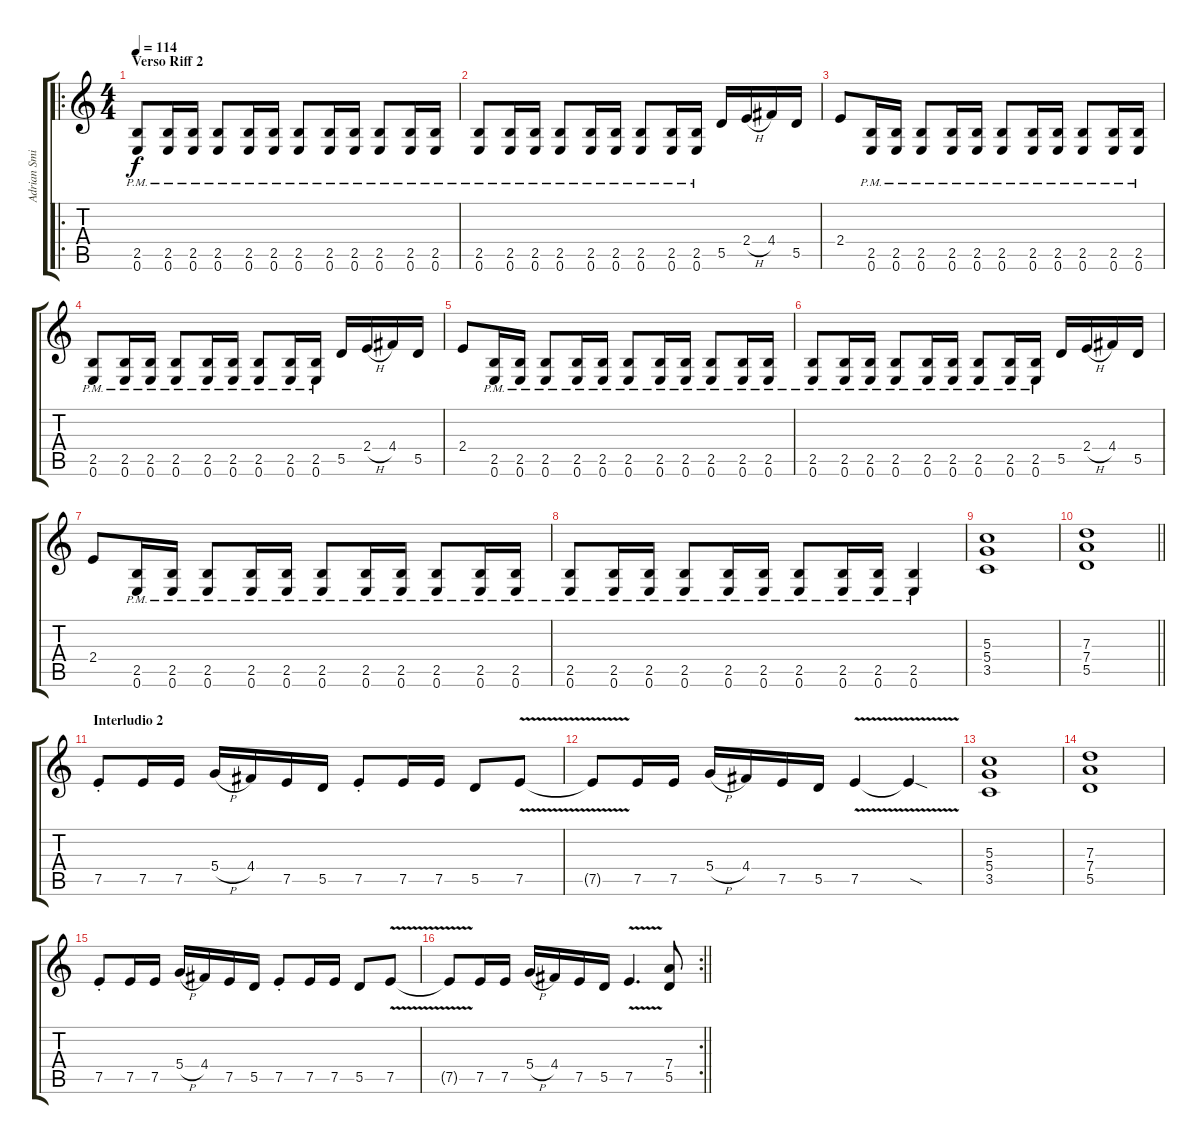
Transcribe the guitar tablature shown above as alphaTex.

\track ("Adrian Smith" "Adrian Smi") {instrument overdrivenguitar}
\staff {score tabs}
\tuning (E4 B3 G3 D3 A2 E2) {hide}
\ro
\ts (4 4)
\section ("" "Verso Riff 2")
\tempo 114
\clef g2
\ks c
(2.5{pm} 0.6{pm}).8{dy f} (2.5{pm} 0.6{pm}).16 (2.5{pm} 0.6{pm}).16 (2.5{pm} 0.6{pm}).8 (2.5{pm} 0.6{pm}).16 (2.5{pm} 0.6{pm}).16 (2.5{pm} 0.6{pm}).8 (2.5{pm} 0.6{pm}).16 (2.5{pm} 0.6{pm}).16 (2.5{pm} 0.6{pm}).8 (2.5{pm} 0.6{pm}).16 (2.5{pm} 0.6{pm}).16 |
(2.5{pm} 0.6{pm}).8 (2.5{pm} 0.6{pm}).16 (2.5{pm} 0.6{pm}).16 (2.5{pm} 0.6{pm}).8 (2.5{pm} 0.6{pm}).16 (2.5{pm} 0.6{pm}).16 (2.5{pm} 0.6{pm}).8 (2.5{pm} 0.6{pm}).16 (2.5{pm} 0.6{pm}).16 5.5.16 2.4{h}.16 4.4.16 5.5.16 |
2.4.8 (2.5{pm} 0.6{pm}).16 (2.5{pm} 0.6{pm}).16 (2.5{pm} 0.6{pm}).8 (2.5{pm} 0.6{pm}).16 (2.5{pm} 0.6{pm}).16 (2.5{pm} 0.6{pm}).8 (2.5{pm} 0.6{pm}).16 (2.5{pm} 0.6{pm}).16 (2.5{pm} 0.6{pm}).8 (2.5{pm} 0.6{pm}).16 (2.5{pm} 0.6{pm}).16 |
(2.5{pm} 0.6{pm}).8 (2.5{pm} 0.6{pm}).16 (2.5{pm} 0.6{pm}).16 (2.5{pm} 0.6{pm}).8 (2.5{pm} 0.6{pm}).16 (2.5{pm} 0.6{pm}).16 (2.5{pm} 0.6{pm}).8 (2.5{pm} 0.6{pm}).16 (2.5{pm} 0.6{pm}).16 5.5.16 2.4{h}.16 4.4.16 5.5.16 |
2.4.8 (2.5{pm} 0.6{pm}).16 (2.5{pm} 0.6{pm}).16 (2.5{pm} 0.6{pm}).8 (2.5{pm} 0.6{pm}).16 (2.5{pm} 0.6{pm}).16 (2.5{pm} 0.6{pm}).8 (2.5{pm} 0.6{pm}).16 (2.5{pm} 0.6{pm}).16 (2.5{pm} 0.6{pm}).8 (2.5{pm} 0.6{pm}).16 (2.5{pm} 0.6{pm}).16 |
(2.5{pm} 0.6{pm}).8 (2.5{pm} 0.6{pm}).16 (2.5{pm} 0.6{pm}).16 (2.5{pm} 0.6{pm}).8 (2.5{pm} 0.6{pm}).16 (2.5{pm} 0.6{pm}).16 (2.5{pm} 0.6{pm}).8 (2.5{pm} 0.6{pm}).16 (2.5{pm} 0.6{pm}).16 5.5.16 2.4{h}.16 4.4.16 5.5.16 |
2.4.8 (2.5{pm} 0.6{pm}).16 (2.5{pm} 0.6{pm}).16 (2.5{pm} 0.6{pm}).8 (2.5{pm} 0.6{pm}).16 (2.5{pm} 0.6{pm}).16 (2.5{pm} 0.6{pm}).8 (2.5{pm} 0.6{pm}).16 (2.5{pm} 0.6{pm}).16 (2.5{pm} 0.6{pm}).8 (2.5{pm} 0.6{pm}).16 (2.5{pm} 0.6{pm}).16 |
(2.5{pm} 0.6{pm}).8 (2.5{pm} 0.6{pm}).16 (2.5{pm} 0.6{pm}).16 (2.5{pm} 0.6{pm}).8 (2.5{pm} 0.6{pm}).16 (2.5{pm} 0.6{pm}).16 (2.5{pm} 0.6{pm}).8 (2.5{pm} 0.6{pm}).16 (2.5{pm} 0.6{pm}).16 (2.5{pm} 0.6{pm}).4 |
(5.3 5.4 3.5).1 |
\barLineRight lightlight
(7.3 7.4 5.5).1 |
\section ("" "Interludio 2")
7.5{st}.8 7.5.16 7.5.16 5.4{h}.16 4.4.16 7.5.16 5.5.16 7.5{st}.8 7.5.16 7.5.16 5.5.8 7.5{v}.8 |
7.5{t}.8 7.5.16 7.5.16 5.4{h}.16 4.4.16 7.5.16 5.5.16 7.5{v}.4 7.5{sod t}.4 |
(5.3 5.4 3.5).1 |
(7.3 7.4 5.5).1 |
7.5{st}.8 7.5.16 7.5.16 5.4{h}.16 4.4.16 7.5.16 5.5.16 7.5{st}.8 7.5.16 7.5.16 5.5.8 7.5{v}.8 |
\rc 2
\barLineRight lightlight
7.5{t}.8 7.5.16 7.5.16 5.4{h}.16 4.4.16 7.5.16 5.5.16 7.5{v}.4{d} (7.4 5.5).8
